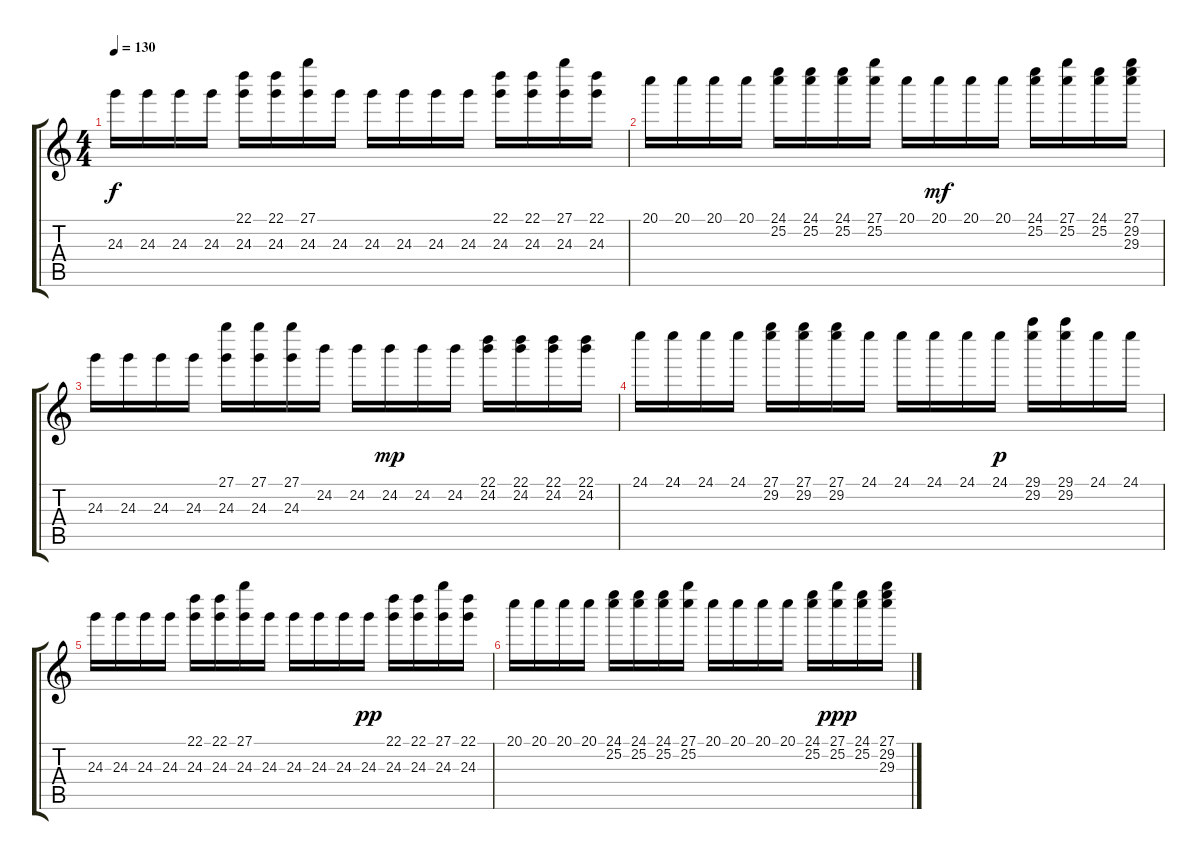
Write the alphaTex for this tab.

\track "" {instrument distortionguitar}
\staff {score tabs}
\tuning (E4 B3 G3 D3 A2 E2) {hide}
\ts (4 4)
\tempo 130
\clef g2
\ks c
24.3.16{dy f} 24.3.16 24.3.16 24.3.16 (22.1 24.3).16 (22.1 24.3).16 (27.1 24.3).16 24.3.16 24.3.16 24.3.16 24.3.16 24.3.16 (22.1 24.3).16 (22.1 24.3).16 (27.1 24.3).16 (22.1 24.3).16 |
20.1.16 20.1.16 20.1.16 20.1.16 (24.1 25.2).16 (24.1 25.2).16 (24.1 25.2).16 (27.1 25.2).16 20.1.16 20.1.16{dy mf} 20.1.16 20.1.16 (24.1 25.2).16 (27.1 25.2).16 (24.1 25.2).16 (27.1 29.2 29.3).16 |
24.3.16 24.3.16 24.3.16 24.3.16 (27.1 24.3).16 (27.1 24.3).16 (27.1 24.3).16 24.2.16 24.2.16 24.2.16{dy mp} 24.2.16 24.2.16 (22.1 24.2).16 (22.1 24.2).16 (22.1 24.2).16 (22.1 24.2).16 |
24.1.16 24.1.16 24.1.16 24.1.16 (27.1 29.2).16 (27.1 29.2).16 (27.1 29.2).16 24.1.16 24.1.16 24.1.16 24.1.16 24.1.16{dy p} (29.1 29.2).16 (29.1 29.2).16 24.1.16 24.1.16 |
24.3.16 24.3.16 24.3.16 24.3.16 (22.1 24.3).16 (22.1 24.3).16 (27.1 24.3).16 24.3.16 24.3.16 24.3.16 24.3.16 24.3.16{dy pp} (22.1 24.3).16 (22.1 24.3).16 (27.1 24.3).16 (22.1 24.3).16 |
20.1.16 20.1.16 20.1.16 20.1.16 (24.1 25.2).16 (24.1 25.2).16 (24.1 25.2).16 (27.1 25.2).16 20.1.16 20.1.16 20.1.16 20.1.16 (24.1 25.2).16 (27.1 25.2).16{dy ppp} (24.1 25.2).16 (27.1 29.2 29.3).16
